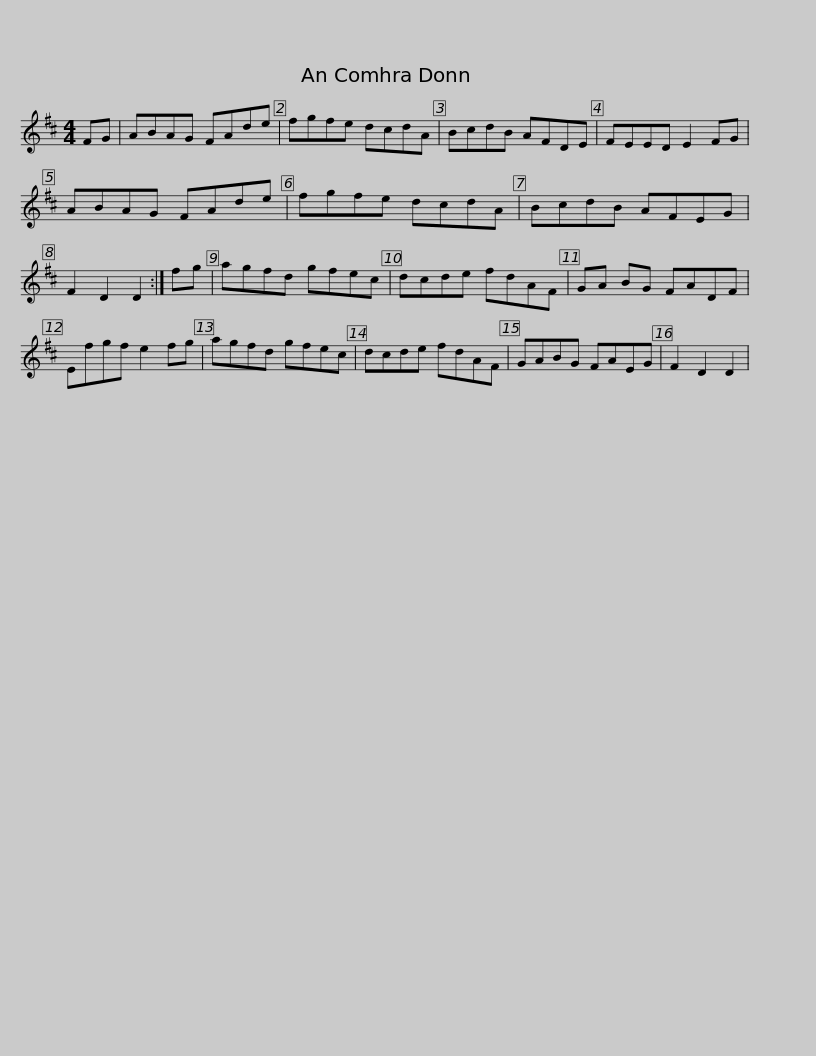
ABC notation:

X:1
L:1/8
M:4/4
I:linebreak $
K:D
V:1 treble
V:1
 FG | ABAG FAde | fgfe dcdA | BcdB AFDE | FEED E2 FG | %5
 ABAG FAde |$ fgfe dcdA | BcdB AFEG | F2 D2 D2 :| fg | %10
 agfd gfec | dcde fdAF |$ GA BG FADF | Efgf e2 fg | agfd gfec | %15
 dcde fdAF | GABG FAEG | F2 D2 D2 | %18
